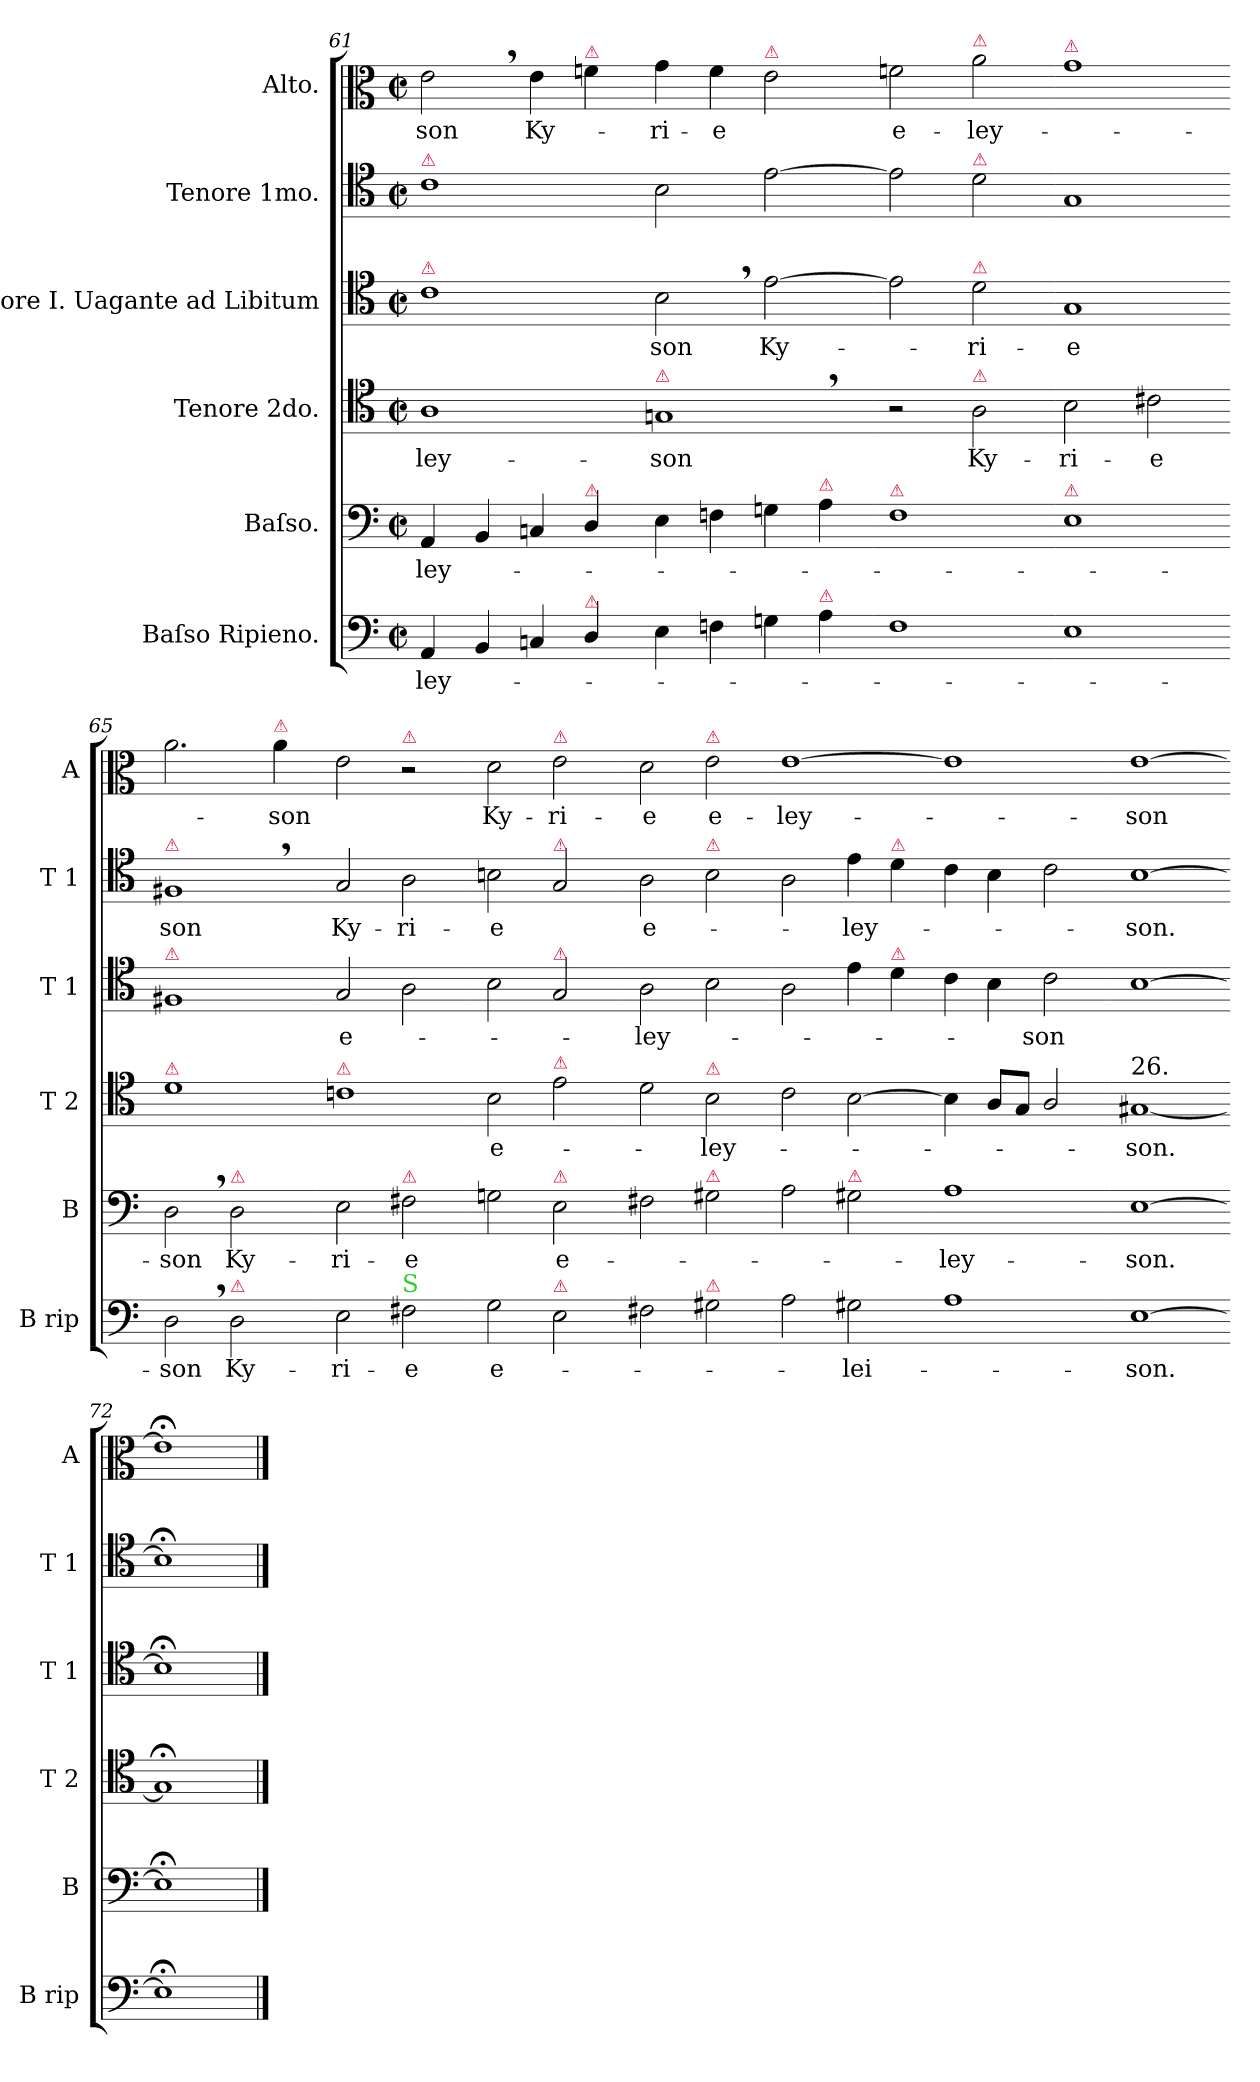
**kern	**text	**kern	**text	**kern	**text	**kern	**text	**kern	**text	**kern	**text
*part6	*part6	*part5	*part5	*part4	*part4	*part3	*part3	*part2	*part2	*part1	*part1
*staff6	*staff6	*staff5	*staff5	*staff4	*staff4	*staff3	*staff3	*staff2	*staff2	*staff1	*staff1
*I"Baſso Ripieno.	*	*I"Baſso.	*	*I"Tenore 2do.	*	*I"Tenore I. Uagante ad Libitum	*	*I"Tenore 1mo.	*	*I"Alto.	*
*I'B rip	*	*I'B	*	*I'T 2	*	*I'T 1	*	*I'T 1	*	*I'A	*
*clefF4	*	*clefF4	*	*clefC4	*	*clefC4	*	*clefC4	*	*clefC3	*
*k[]	*	*k[]	*	*k[]	*	*k[]	*	*k[]	*	*k[]	*
*M2/2	*	*M2/2	*	*M2/2	*	*M2/2	*	*M2/2	*	*M2/2	*
*met(c|)	*	*met(c|)	*	*met(c|)	*	*met(c|)	*	*met(c|)	*	*met(c|)	*
=61	=61	=61	=61	=61	=61	=61	=61	=61	=61	=61	=61
!	!	!	!	!	!	!	!	!LO:TX:a:color=crimson:t=⚠	!	!	!
!	!	!	!	!	!	!LO:TX:a:color=crimson:t=⚠	!	!	!	!	!
!	!	!	!	!	!LO:LY:i	!	!	!	!	!	!
4AA/	-ley-	4AA/	-ley-	1A	-ley-	1c	.	1c	.	2e,\	-son
4BB/	.	4BB/	.	.	.	.	.	.	.	.	.
4Cn/	.	4Cn/	.	.	.	.	.	.	.	4e\	Ky-
!	!	!	!	!	!	!	!	!	!	!LO:TX:a:color=crimson:t=⚠	!
!	!	!LO:TX:a:color=crimson:t=⚠	!	!	!	!	!	!	!	!	!
!LO:TX:a:color=crimson:t=⚠	!	!	!	!	!	!	!	!	!	!	!
4D/	.	4D/	.	.	.	.	.	.	.	4fn\	.
=62-	=62-	=62-	=62-	=62-	=62-	=62-	=62-	=62-	=62-	=62-	=62-
!	!	!	!	!LO:TX:a:color=crimson:t=⚠	!	!	!	!	!	!	!
!	!	!	!	!	!LO:LY:i	!	!	!	!	!	!
4E\	.	4E\	.	1Gn,	-son	2B,\	-son	2B\	.	4g\	-ri-
4Fn\	.	4Fn\	.	.	.	.	.	.	.	4f\	-e
!	!	!	!	!	!	!	!	!	!	!LO:TX:a:color=crimson:t=⚠	!
4Gn\	.	4Gn\	.	.	.	[2e\	Ky-	[2e\	.	2e\	.
!	!	!LO:TX:a:color=crimson:t=⚠	!	!	!	!	!	!	!	!	!
!LO:TX:a:color=crimson:t=⚠	!	!	!	!	!	!	!	!	!	!	!
4A\	.	4A\	.	.	.	.	.	.	.	.	.
=63-	=63-	=63-	=63-	=63-	=63-	=63-	=63-	=63-	=63-	=63-	=63-
!	!	!LO:TX:a:color=crimson:t=⚠	!	!	!	!	!	!	!	!	!
1F	.	1F	.	2r	.	2e\]	.	2e\]	.	2fn\	e-
!	!	!	!	!	!	!	!	!	!	!LO:TX:a:color=crimson:t=⚠	!
!	!	!	!	!	!	!	!	!LO:TX:a:color=crimson:t=⚠	!	!	!
!	!	!	!	!	!	!LO:TX:a:color=crimson:t=⚠	!	!	!	!	!
!	!	!	!	!LO:TX:a:color=crimson:t=⚠	!	!	!	!	!	!	!
.	.	.	.	2A\	Ky-	2d\	-ri-	2d\	.	2a\	-ley-
=64-	=64-	=64-	=64-	=64-	=64-	=64-	=64-	=64-	=64-	=64-	=64-
!	!	!	!	!	!	!	!	!	!	!LO:TX:a:color=crimson:t=⚠	!
!	!	!LO:TX:a:color=crimson:t=⚠	!	!	!	!	!	!	!	!	!
1E	.	1E	.	2B\	-ri-	1G	-e	1G	.	1g	.
.	.	.	.	2c#X\	-e	.	.	.	.	.	.
=65-	=65-	=65-	=65-	=65-	=65-	=65-	=65-	=65-	=65-	=65-	=65-
!	!	!	!	!	!	!	!	!LO:TX:a:color=crimson:t=⚠	!	!	!
!	!	!	!	!	!	!LO:TX:a:color=crimson:t=⚠	!	!	!	!	!
!	!	!	!	!LO:TX:a:color=crimson:t=⚠	!	!	!	!	!	!	!
2D,\	-son	2D,\	-son	1d	.	1F#X	.	1F#X,	-son	2.a\	.
!	!	!LO:TX:a:color=crimson:t=⚠	!	!	!	!	!	!	!	!	!
!LO:TX:a:color=crimson:t=⚠	!	!	!	!	!	!	!	!	!	!	!
2D\	Ky-	2D\	Ky-	.	.	.	.	.	.	.	.
!	!	!	!	!	!	!	!	!	!	!LO:TX:a:color=crimson:t=⚠	!
.	.	.	.	.	.	.	.	.	.	4a\	-son
=66-	=66-	=66-	=66-	=66-	=66-	=66-	=66-	=66-	=66-	=66-	=66-
!	!	!	!	!LO:TX:a:color=crimson:t=⚠	!	!	!	!	!	!	!
2E\	-ri-	2E\	-ri-	1cn	.	2G/	e-	2G/	Ky-	2e\	.
!	!	!	!	!	!	!	!	!	!	!LO:TX:a:color=crimson:t=⚠	!
!	!	!LO:TX:a:color=crimson:t=⚠	!	!	!	!	!	!	!	!	!
!LO:TX:a:color=limegreen:t=S	!	!	!	!	!	!	!	!	!	!	!
2F#X\	-e	2F#X\	-e	.	.	2A\	.	2A\	-ri-	2r	.
=67-	=67-	=67-	=67-	=67-	=67-	=67-	=67-	=67-	=67-	=67-	=67-
2G\	e-	2Gn\	.	2B\	e-	2B\	.	2Bn\	-e	2d\	Ky-
!	!	!	!	!	!	!	!	!	!	!LO:TX:a:color=crimson:t=⚠	!
!	!	!	!	!	!	!	!	!LO:TX:a:color=crimson:t=⚠	!	!	!
!	!	!	!	!	!	!LO:TX:a:color=crimson:t=⚠	!	!	!	!	!
!	!	!	!	!LO:TX:a:color=crimson:t=⚠	!	!	!	!	!	!	!
!	!	!LO:TX:a:color=crimson:t=⚠	!	!	!	!	!	!	!	!	!
!LO:TX:a:color=crimson:t=⚠	!	!	!	!	!	!	!	!	!	!	!
2E\	.	2E\	e-	2e\	.	2G/	.	2G/	.	2e\	-ri-
=68-	=68-	=68-	=68-	=68-	=68-	=68-	=68-	=68-	=68-	=68-	=68-
2F#X\	.	2F#X\	.	2d\	.	2A\	-ley-	2A\	e-	2d\	-e
!	!	!	!	!	!	!	!	!	!	!LO:TX:a:color=crimson:t=⚠	!
!	!	!	!	!	!	!	!	!LO:TX:a:color=crimson:t=⚠	!	!	!
!	!	!	!	!LO:TX:a:color=crimson:t=⚠	!	!	!	!	!	!	!
!	!	!LO:TX:a:color=crimson:t=⚠	!	!	!	!	!	!	!	!	!
!LO:TX:a:color=crimson:t=⚠	!	!	!	!	!	!	!	!	!	!	!
2G#X\	.	2G#X\	.	2B\	-ley-	2B\	.	2B\	.	2e\	e-
=69-	=69-	=69-	=69-	=69-	=69-	=69-	=69-	=69-	=69-	=69-	=69-
2A\	.	2A\	.	2c\	.	2A\	.	2A\	.	[1e	-ley-
!	!	!LO:TX:a:color=crimson:t=⚠	!	!	!	!	!	!	!	!	!
2G#X\	-lei-	2G#X\	.	[2B\	.	4e\	.	4e\	-ley-	.	.
!	!	!	!	!	!	!	!	!LO:TX:a:color=crimson:t=⚠	!	!	!
!	!	!	!	!	!	!LO:TX:a:color=crimson:t=⚠	!	!	!	!	!
.	.	.	.	.	.	4d\	.	4d\	.	.	.
=70-	=70-	=70-	=70-	=70-	=70-	=70-	=70-	=70-	=70-	=70-	=70-
1A	.	1A	-ley-	4B\]	.	4c\	.	4c\	.	1e]	.
.	.	.	.	8A/L	.	4B\	.	4B\	.	.	.
.	.	.	.	8G/J	.	.	.	.	.	.	.
.	.	.	.	2A/	.	2c\	-son	2c\	.	.	.
=71-	=71-	=71-	=71-	=71-	=71-	=71-	=71-	=71-	=71-	=71-	=71-
!	!	!	!	!LO:TX:a:t=26.	!	!	!	!	!	!	!
[1E	-son.	[1E	-son.	[1G#X	-son.	[1B	.	[1B	-son.	[1e	-son
=72-	=72-	=72-	=72-	=72-	=72-	=72-	=72-	=72-	=72-	=72-	=72-
1E;<]	.	1E;<]	.	1G#;<]	.	1B;<]	.	1B;<]	.	1e;<]	.
==	==	==	==	==	==	==	==	==	==	==	==
*-	*-	*-	*-	*-	*-	*-	*-	*-	*-	*-	*-
